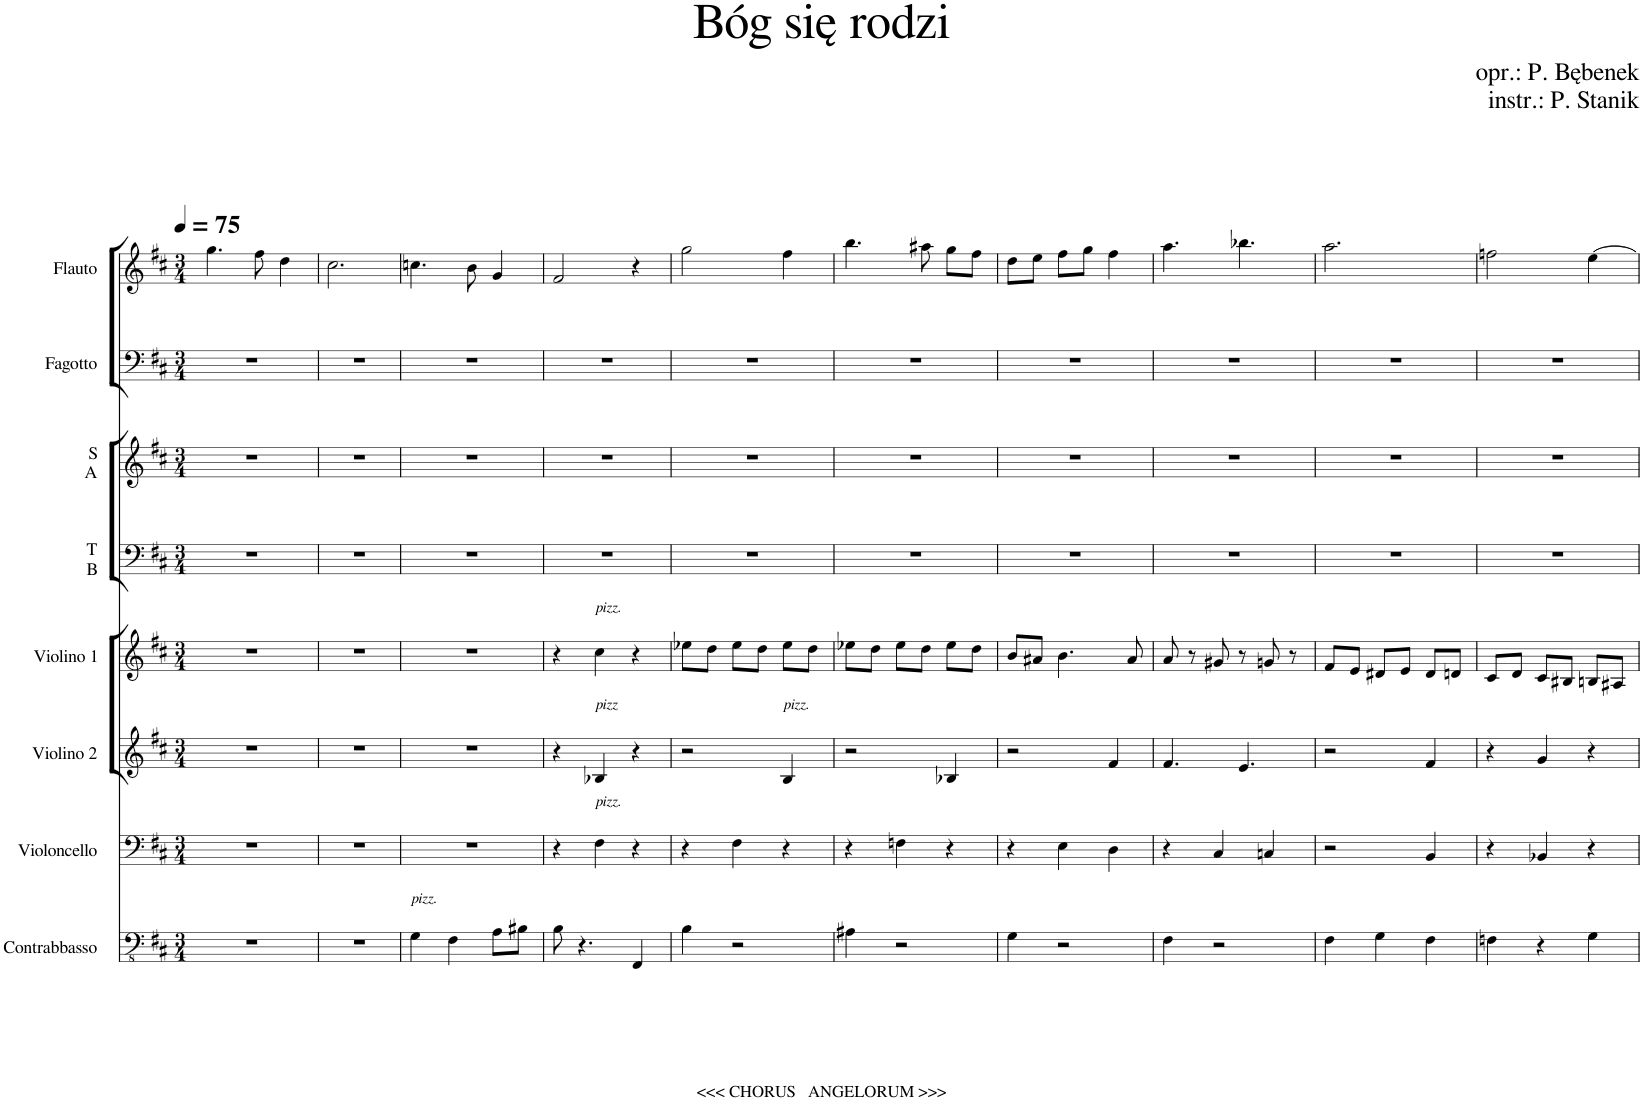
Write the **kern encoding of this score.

**kern	**kern	**kern	**kern	**kern	**kern	**kern	**kern
*part8	*part7	*part6	*part5	*part4	*part3	*part2	*part1
*staff8	*staff7	*staff6	*staff5	*staff4	*staff3	*staff2	*staff1
*I"Contrabbasso	*I"Violoncello	*I"Violino 2	*I"Violino 1	*I"T B	*I"S A	*I"Fagotto	*I"Flauto
*I'C-b.	*I'V-c.	*I'V-no 2	*I'V-no 1	*I'T B	*I'S A	*I'Fag.	*I'Fl.
*stria5	*stria5	*stria5	*stria5	*stria5	*stria5	*stria5	*stria5
*clefFv4	*clefF4	*clefG2	*clefG2	*clefF4	*clefG2	*clefF4	*clefG2
*Trd7c12	*	*	*	*	*	*	*
*k[f#c#]	*k[f#c#]	*k[f#c#]	*k[f#c#]	*k[f#c#]	*k[f#c#]	*k[f#c#]	*k[f#c#]
*M3/4	*M3/4	*M3/4	*M3/4	*M3/4	*M3/4	*M3/4	*M3/4
*MM75	*MM75	*MM75	*MM75	*MM75	*MM75	*MM75	*MM75
=1	=1	=1	=1	=1	=1	=1	=1
2.r	2.r	2.r	2.r	2.r	2.r	2.r	4.gg\
.	.	.	.	.	.	.	8ff#\
.	.	.	.	.	.	.	4dd\
=2	=2	=2	=2	=2	=2	=2	=2
2.r	2.r	2.r	2.r	2.r	2.r	2.r	2.cc#\
=3	=3	=3	=3	=3	=3	=3	=3
!LO:TX:a:i:t=pizz.	!	!	!	!	!	!	!
4GG\	2.r	2.r	2.r	2.r	2.r	2.r	4.ccn\
4FF#\	.	.	.	.	.	.	.
.	.	.	.	.	.	.	8b\
8AA\L	.	.	.	.	.	.	4g/
8BB#X\J	.	.	.	.	.	.	.
=4	=4	=4	=4	=4	=4	=4	=4
8BB\	4r	4r	4r	2.r	2.r	2.r	2f#/
4.r	.	.	.	.	.	.	.
!	!	!	!LO:TX:a:i:t=pizz.	!	!	!	!
!	!	!LO:TX:a:i:t=pizz	!	!	!	!	!
!	!LO:TX:a:i:t=pizz.	!	!	!	!	!	!
.	4F#\	4B-X/	4cc#\	.	.	.	.
4FFF#/	4r	4r	4r	.	.	.	4r
=5	=5	=5	=5	=5	=5	=5	=5
4BB\	4r	2r	8ee-X\L	2.r	2.r	2.r	2gg\
.	.	.	8dd\J	.	.	.	.
2r	4F#\	.	8ee-\L	.	.	.	.
.	.	.	8dd\J	.	.	.	.
!	!	!LO:TX:a:i:t=pizz.	!	!	!	!	!
.	4r	4B/	8ee-\L	.	.	.	4ff#\
.	.	.	8dd\J	.	.	.	.
=6	=6	=6	=6	=6	=6	=6	=6
4AA#X\	4r	2r	8ee-X\L	2.r	2.r	2.r	4.bb\
.	.	.	8dd\J	.	.	.	.
2r	4Fn\	.	8ee-\L	.	.	.	.
.	.	.	8dd\J	.	.	.	8aa#X\
.	4r	4B-X/	8ee-\L	.	.	.	8gg\L
.	.	.	8dd\J	.	.	.	8ff#\J
=7	=7	=7	=7	=7	=7	=7	=7
4GG\	4r	2r	8b/L	2.r	2.r	2.r	8dd\L
.	.	.	8a#X/J	.	.	.	8ee\J
2r	4E\	.	4.b\	.	.	.	8ff#\L
.	.	.	.	.	.	.	8gg\J
.	4D\	4f#/	.	.	.	.	4ff#\
.	.	.	8a#/	.	.	.	.
=8	=8	=8	=8	=8	=8	=8	=8
4FF#\	4r	4.f#/	8a/	2.r	2.r	2.r	4.aa\
.	.	.	8r	.	.	.	.
2r	4C#/	.	8g#X/	.	.	.	.
.	.	4.e/	8r	.	.	.	4.bb-X\
.	4Cn/	.	8gn/	.	.	.	.
.	.	.	8r	.	.	.	.
=9	=9	=9	=9	=9	=9	=9	=9
4FF#\	2r	2r	8f#/L	2.r	2.r	2.r	2.aa\
.	.	.	8e/J	.	.	.	.
4GG\	.	.	8d#X/L	.	.	.	.
.	.	.	8e/J	.	.	.	.
4FF#\	4BB/	4f#/	8d#/L	.	.	.	.
.	.	.	8dn/J	.	.	.	.
=10	=10	=10	=10	=10	=10	=10	=10
4FFn\	4r	4r	8c#/L	2.r	2.r	2.r	2ffn\
.	.	.	8d/J	.	.	.	.
4r	4BB-X/	4g/	8c#/L	.	.	.	.
.	.	.	8B#X/J	.	.	.	.
4GG\	4r	4r	8Bn/L	.	.	.	[4ee\
.	.	.	8A#X/J	.	.	.	.
=	=	=	=	=	=	=	=
*-	*-	*-	*-	*-	*-	*-	*-
